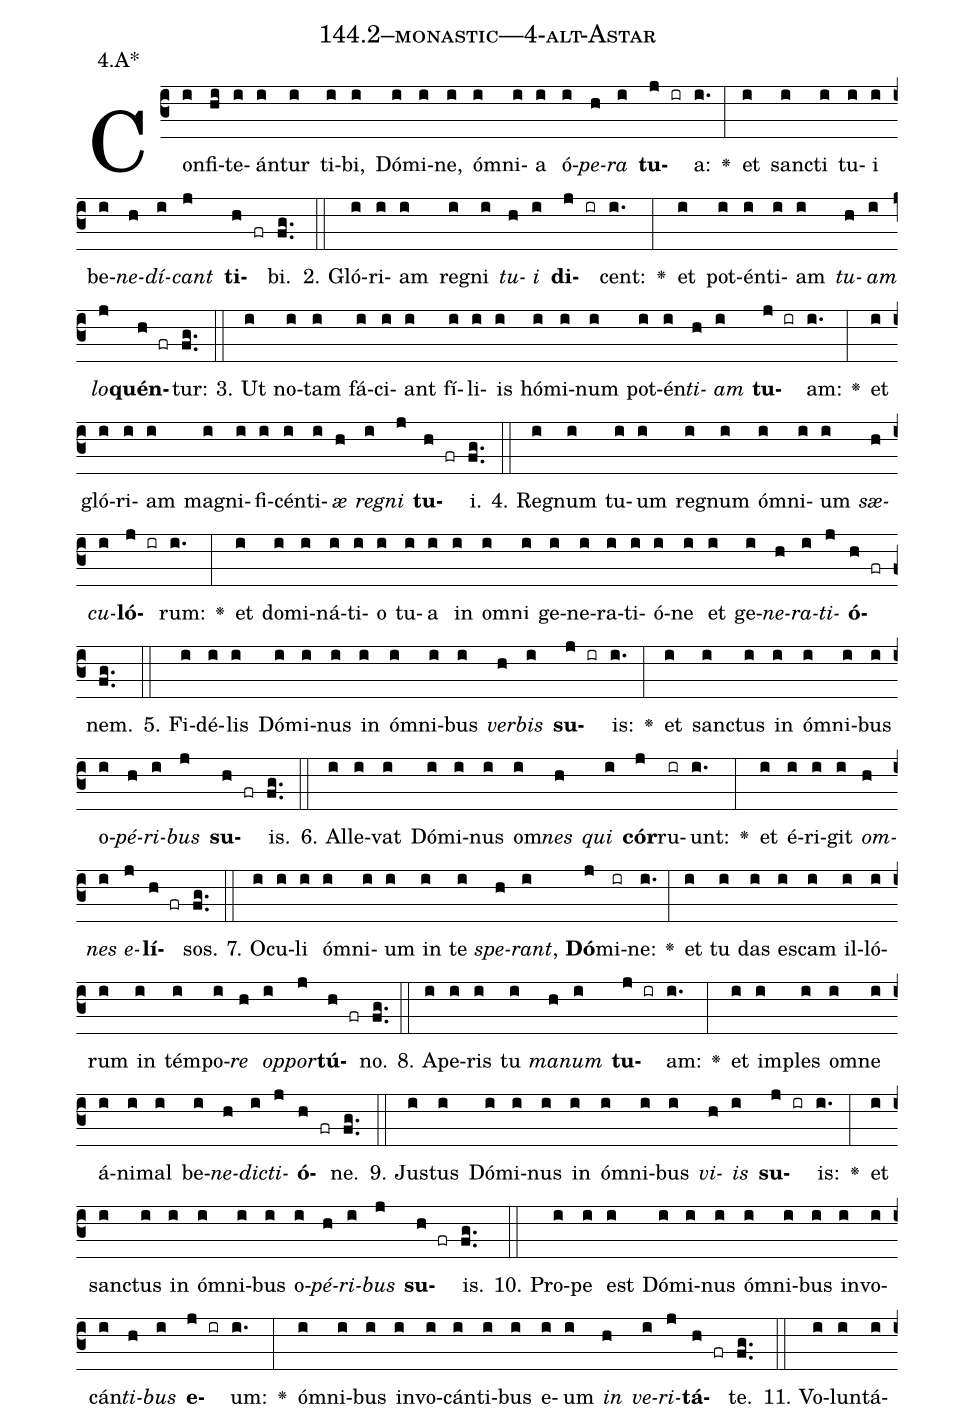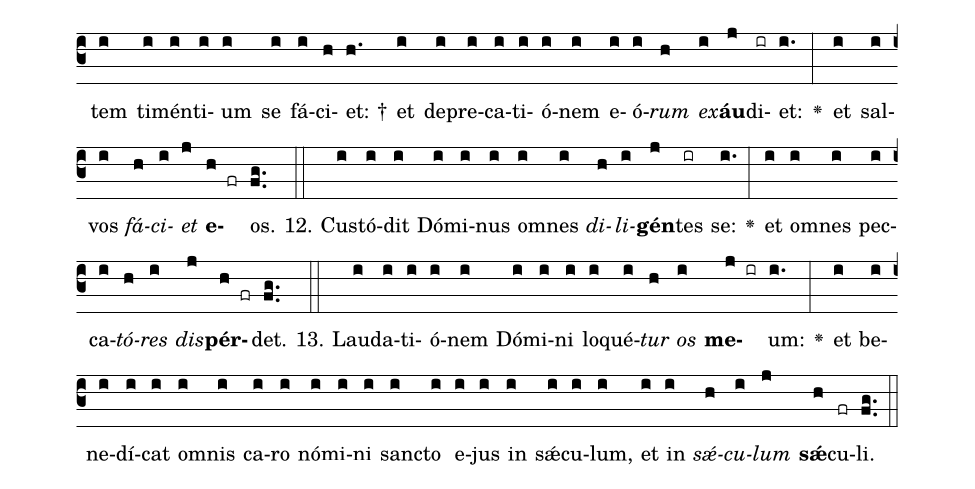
name: 144.2--monastic---4-alt-Astar;
annotation: 4.A*;
%%
(c3)Con(i)fi(hi)te(i)án(i)tur(i) ti(i)bi,(i) Dó(i)mi(i)ne,(i) óm(i)ni(i)a(i) ó(i)<i>pe</i>(h)<i>ra</i>(i) <b>tu</b>(j ir)a:(i.) <v>\greheightstar</v>(:) et(i) sanc(i)ti(i) tu(i)i(i) be(i)<i>ne</i>(h)<i>dí</i>(i)<i>cant</i>(j) <b>ti</b>(h fr)bi.(fg..) (::)
2. Gló(i)ri(i)am(i) re(i)gni(i) <i>tu</i>(h)<i>i</i>(i) <b>di</b>(j ir)cent:(i.) <v>\greheightstar</v>(:) et(i) pot(i)én(i)ti(i)am(i) <i>tu</i>(h)<i>am</i>(i) <i>lo</i>(j)<b>quén</b>(h fr)tur:(fg..) (::)
3. Ut(i) no(i)tam(i) fá(i)ci(i)ant(i) fí(i)li(i)is(i) hó(i)mi(i)num(i) pot(i)én(i)<i>ti</i>(h)<i>am</i>(i) <b>tu</b>(j ir)am:(i.) <v>\greheightstar</v>(:) et(i) gló(i)ri(i)am(i) ma(i)gni(i)fi(i)cén(i)ti(i)<i>æ</i>(h) <i>re</i>(i)<i>gni</i>(j) <b>tu</b>(h fr)i.(fg..) (::)
4. Re(i)gnum(i) tu(i)um(i) re(i)gnum(i) óm(i)ni(i)um(i) <i>sæ</i>(h)<i>cu</i>(i)<b>ló</b>(j ir)rum:(i.) <v>\greheightstar</v>(:) et(i) do(i)mi(i)ná(i)ti(i)o(i) tu(i)a(i) in(i) om(i)ni(i) ge(i)ne(i)ra(i)ti(i)ó(i)ne(i) et(i) ge(i)<i>ne</i>(h)<i>ra</i>(i)<i>ti</i>(j)<b>ó</b>(h fr)nem.(fg..) (::)
5. Fi(i)dé(i)lis(i) Dó(i)mi(i)nus(i) in(i) óm(i)ni(i)bus(i) <i>ver</i>(h)<i>bis</i>(i) <b>su</b>(j ir)is:(i.) <v>\greheightstar</v>(:) et(i) sanc(i)tus(i) in(i) óm(i)ni(i)bus(i) o(i)<i>pé</i>(h)<i>ri</i>(i)<i>bus</i>(j) <b>su</b>(h fr)is.(fg..) (::)
6. Al(i)le(i)vat(i) Dó(i)mi(i)nus(i) om(i)<i>nes</i>(h) <i>qui</i>(i) <b>cór</b>(j)ru(ir)unt:(i.) <v>\greheightstar</v>(:) et(i) é(i)ri(i)git(i) <i>om</i>(h)<i>nes</i>(i) <i>e</i>(j)<b>lí</b>(h fr)sos.(fg..) (::)
7. O(i)cu(i)li(i) óm(i)ni(i)um(i) in(i) te(i) <i>spe</i>(h)<i>rant</i>,(i) <b>Dó</b>(j)mi(ir)ne:(i.) <v>\greheightstar</v>(:) et(i) tu(i) das(i) es(i)cam(i) il(i)ló(i)rum(i) in(i) tém(i)po(i)<i>re</i>(h) <i>op</i>(i)<i>por</i>(j)<b>tú</b>(h fr)no.(fg..) (::)
8. A(i)pe(i)ris(i) tu(i) <i>ma</i>(h)<i>num</i>(i) <b>tu</b>(j ir)am:(i.) <v>\greheightstar</v>(:) et(i) im(i)ples(i) om(i)ne(i) á(i)ni(i)mal(i) be(i)<i>ne</i>(h)<i>dic</i>(i)<i>ti</i>(j)<b>ó</b>(h fr)ne.(fg..) (::)
9. Jus(i)tus(i) Dó(i)mi(i)nus(i) in(i) óm(i)ni(i)bus(i) <i>vi</i>(h)<i>is</i>(i) <b>su</b>(j ir)is:(i.) <v>\greheightstar</v>(:) et(i) sanc(i)tus(i) in(i) óm(i)ni(i)bus(i) o(i)<i>pé</i>(h)<i>ri</i>(i)<i>bus</i>(j) <b>su</b>(h fr)is.(fg..) (::)
10. Pro(i)pe(i) est(i) Dó(i)mi(i)nus(i) óm(i)ni(i)bus(i) in(i)vo(i)cán(i)<i>ti</i>(h)<i>bus</i>(i) <b>e</b>(j ir)um:(i.) <v>\greheightstar</v>(:) óm(i)ni(i)bus(i) in(i)vo(i)cán(i)ti(i)bus(i) e(i)um(i) <i>in</i>(h) <i>ve</i>(i)<i>ri</i>(j)<b>tá</b>(h fr)te.(fg..) (::)
11. Vo(i)lun(i)tá(i)tem(i) ti(i)mén(i)ti(i)um(i) se(i) fá(i)ci(h)et: †(h.) et(i) de(i)pre(i)ca(i)ti(i)ó(i)nem(i) e(i)ó(i)<i>rum</i>(h) <i>ex</i>(i)<b>áu</b>(j)di(ir)et:(i.) <v>\greheightstar</v>(:) et(i) sal(i)vos(i) <i>fá</i>(h)<i>ci</i>(i)<i>et</i>(j) <b>e</b>(h fr)os.(fg..) (::)
12. Cus(i)tó(i)dit(i) Dó(i)mi(i)nus(i) om(i)nes(i) <i>di</i>(h)<i>li</i>(i)<b>gén</b>(j)tes(ir) se:(i.) <v>\greheightstar</v>(:) et(i) om(i)nes(i) pec(i)ca(i)<i>tó</i>(h)<i>res</i>(i) <i>dis</i>(j)<b>pér</b>(h fr)det.(fg..) (::)
13. Lau(i)da(i)ti(i)ó(i)nem(i) Dó(i)mi(i)ni(i) lo(i)qué(i)<i>tur</i>(h) <i>os</i>(i) <b>me</b>(j ir)um:(i.) <v>\greheightstar</v>(:) et(i) be(i)ne(i)dí(i)cat(i) om(i)nis(i) ca(i)ro(i) nó(i)mi(i)ni(i) sanc(i)to(i) e(i)jus(i) in(i) sǽ(i)cu(i)lum,(i) et(i) in(i) <i>sǽ</i>(h)<i>cu</i>(i)<i>lum</i>(j) <b>sǽ</b>(h)cu(fr)li.(fg..) (::)
